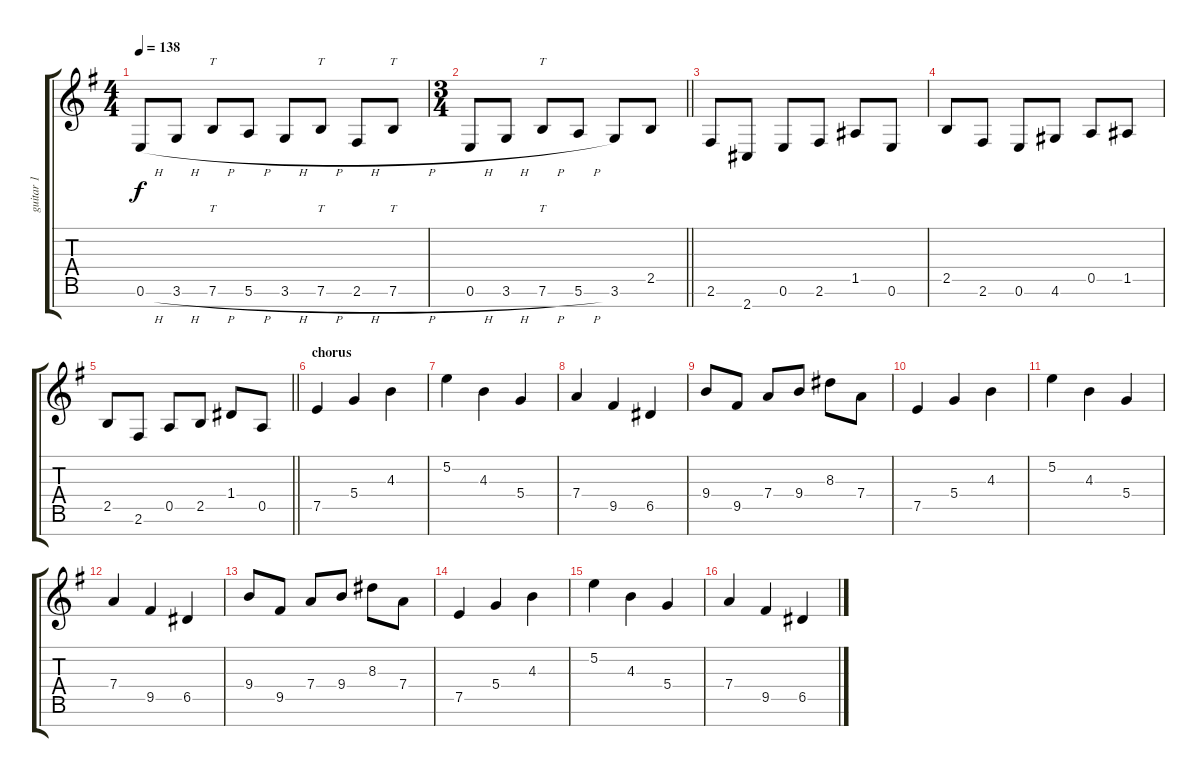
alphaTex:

\track ("guitar 1" "guitar 1") {instrument distortionguitar}
\staff {score tabs}
\tuning (E4 B3 G3 D3 A2 E2 B1) {hide}
\ts (4 4)
\tempo 138
\clef g2
\ks eminor
0.6{h}.8{dy f} 3.6{h}.8 7.6{h}.8{tt} 5.6{h}.8 3.6{h}.8 7.6{h}.8{tt} 2.6{h}.8 7.6{h}.8{tt} |
\ts (3 4)
\barLineRight lightlight
0.6{h}.8 3.6{h}.8 7.6{h}.8{tt} 5.6{h}.8 3.6.8 2.5.8 |
2.6.8{balance 2} 2.7.8 0.6.8 2.6.8 1.5.8 0.6.8 |
2.5.8 2.6.8 0.6.8 4.6.8 0.5.8 1.5.8 |
\barLineRight lightlight
2.5.8 2.6.8 0.5.8 2.5.8 1.4.8 0.5.8 |
\section ("" "chorus")
7.5.4 5.4.4 4.3.4 |
5.2.4 4.3.4 5.4.4 |
7.4.4 9.5.4 6.5.4 |
9.4.8 9.5.8 7.4.8 9.4.8 8.3.8 7.4.8 |
7.5.4 5.4.4 4.3.4 |
5.2.4 4.3.4 5.4.4 |
7.4.4 9.5.4 6.5.4 |
9.4.8 9.5.8 7.4.8 9.4.8 8.3.8 7.4.8 |
7.5.4 5.4.4 4.3.4 |
5.2.4 4.3.4 5.4.4 |
7.4.4 9.5.4 6.5.4
